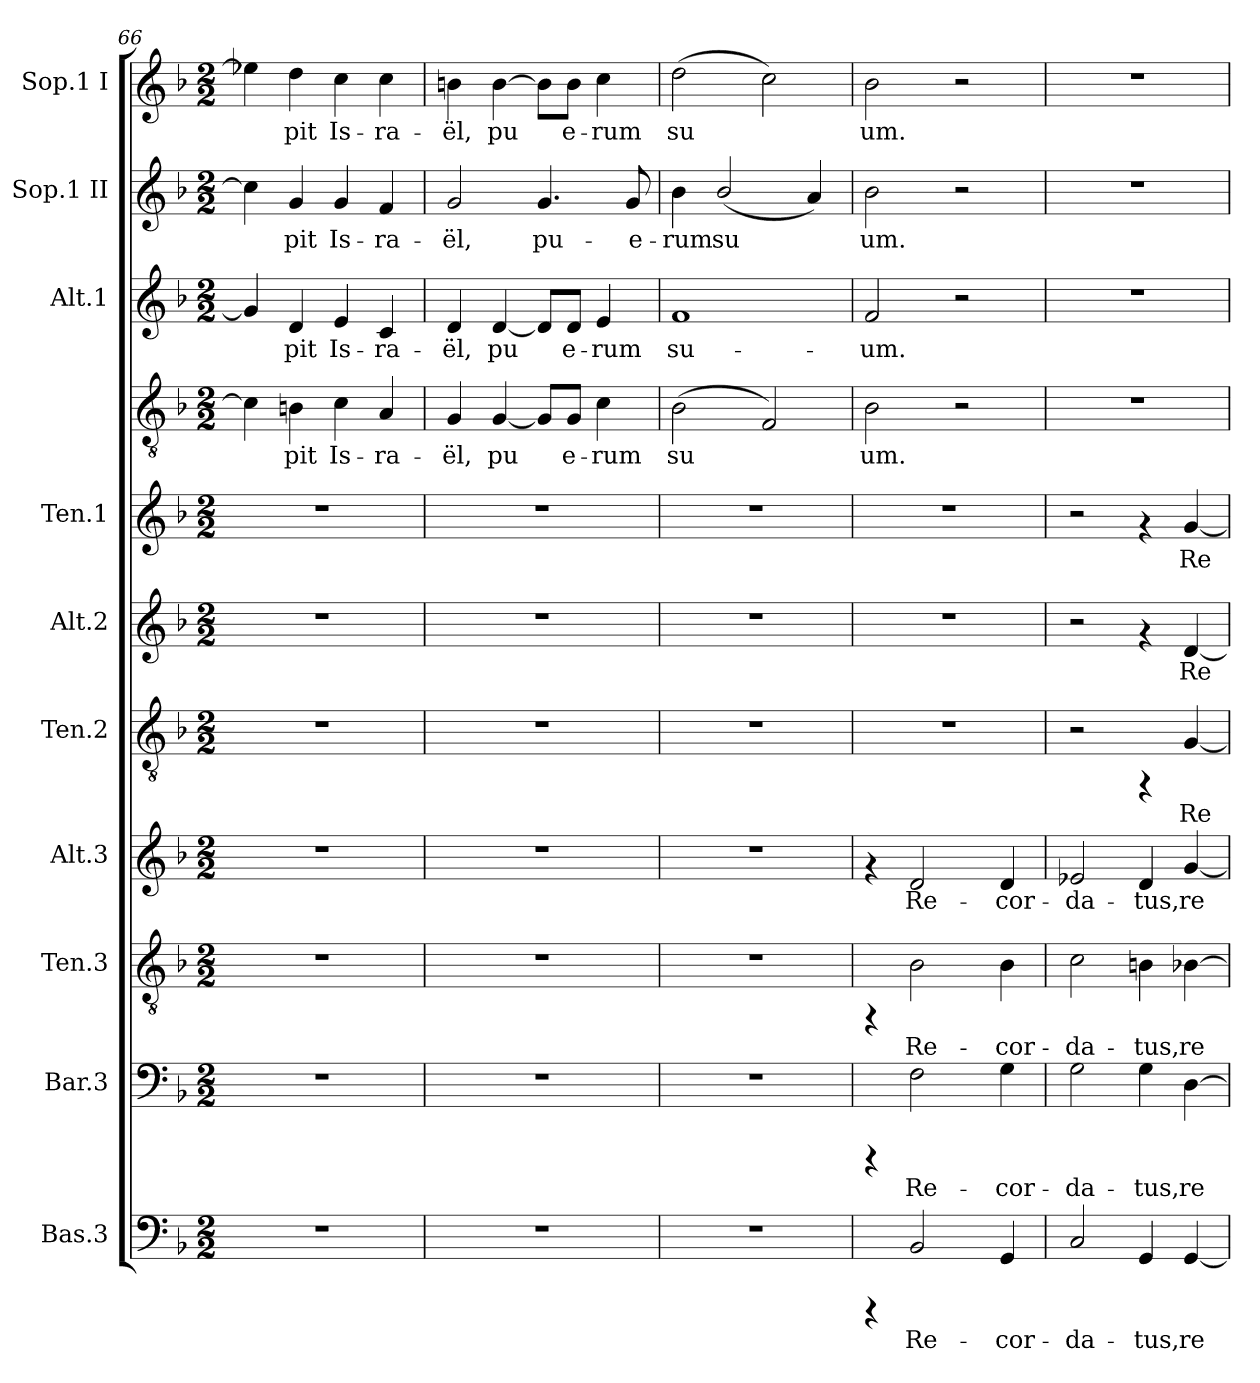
**kern	**text	**kern	**text	**kern	**text	**kern	**text	**kern	**text	**kern	**text	**kern	**text	**kern	**text	**kern	**text	**kern	**text	**kern	**text
*part10	*part10	*part9	*part9	*part8	*part8	*part7	*part7	*part6	*part6	*part5	*part5	*part4	*part4	*part4	*part4	*part3	*part3	*part2	*part2	*part1	*part1
*staff11	*staff11	*staff10	*staff10	*staff9	*staff9	*staff8	*staff8	*staff7	*staff7	*staff6	*staff6	*staff5	*staff5	*staff4	*staff4	*staff3	*staff3	*staff2	*staff2	*staff1	*staff1
*I"Bas.3	*	*I"Bar.3	*	*I"Ten.3	*	*I"Alt.3	*	*I"Ten.2	*	*I"Alt.2	*	*I"Ten.1	*	*	*	*I"Alt.1	*	*I"Sop.1 II	*	*I"Sop.1 I	*
*clefF4	*	*clefF4	*	*clefGv2	*	*clefG2	*	*clefGv2	*	*clefG2	*	*clefG2	*	*clefGv2	*	*clefG2	*	*clefG2	*	*clefG2	*
*k[b-]	*	*k[b-]	*	*k[b-]	*	*k[b-]	*	*k[b-]	*	*k[b-]	*	*k[b-]	*	*k[b-]	*	*k[b-]	*	*k[b-]	*	*k[b-]	*
*F:	*	*F:	*	*F:	*	*F:	*	*F:	*	*F:	*	*F:	*	*F:	*	*F:	*	*F:	*	*F:	*
*M2/2	*	*M2/2	*	*M2/2	*	*M2/2	*	*M2/2	*	*M2/2	*	*M2/2	*	*M2/2	*	*M2/2	*	*M2/2	*	*M2/2	*
=66	=66	=66	=66	=66	=66	=66	=66	=66	=66	=66	=66	=66	=66	=66	=66	=66	=66	=66	=66	=66	=66
!	!	!	!	!	!	!	!	!	!	!	!	!	!	!	!LO:LY:b:cj	!	!LO:LY:b:cj	!	!LO:LY:b:cj	!	!LO:LY:b:cj
1r	.	1r	.	1r	.	1r	.	1r	.	1r	.	1r	.	4c\]	.	4g/]	-	4cc\]	-	4ee-X\]	-
!	!	!	!	!	!	!	!	!	!	!	!	!	!	!	!LO:LY:b:cj	!	!LO:LY:b:cj	!	!LO:LY:b:cj	!	!LO:LY:b:cj
.	.	.	.	.	.	.	.	.	.	.	.	.	.	4Bn\	pit	4d/	pit	4g/	pit	4dd\	pit
!	!	!	!	!	!	!	!	!	!	!	!	!	!	!	!LO:LY:b:cj	!	!LO:LY:b:cj	!	!LO:LY:b:cj	!	!LO:LY:b:cj
.	.	.	.	.	.	.	.	.	.	.	.	.	.	4c\	Is-	4e/	Is-	4g/	Is-	4cc\	Is-
!	!	!	!	!	!	!	!	!	!	!	!	!	!	!	!LO:LY:b:cj	!	!LO:LY:b:cj	!	!LO:LY:b:cj	!	!LO:LY:b:cj
.	.	.	.	.	.	.	.	.	.	.	.	.	.	4A/	-ra-	4c/	-ra-	4f/	-ra-	4cc\	-ra-
=67	=67	=67	=67	=67	=67	=67	=67	=67	=67	=67	=67	=67	=67	=67	=67	=67	=67	=67	=67	=67	=67
!	!	!	!	!	!	!	!	!	!	!	!	!	!	!	!LO:LY:b:cj	!	!LO:LY:b:cj	!	!LO:LY:b:cj	!	!LO:LY:b:cj
1r	.	1r	.	1r	.	1r	.	1r	.	1r	.	1r	.	4G/	-ël,	4d/	-ël,	2g/	-ël,	4bn\	-ël,
!	!	!	!	!	!	!	!	!	!	!	!	!	!	!	!LO:LY:b:cj	!	!LO:LY:b:cj	!	!	!	!LO:LY:b:cj
.	.	.	.	.	.	.	.	.	.	.	.	.	.	[<4G/	pu-	[<4d/	pu-	.	.	[>4b\	pu-
!	!	!	!	!	!	!	!	!	!	!	!	!	!	!	!LO:LY:b:cj	!	!LO:LY:b:cj	!	!LO:LY:b:cj	!	!LO:LY:b:cj
.	.	.	.	.	.	.	.	.	.	.	.	.	.	8G/L]	-	8d/L]	-	4.g/	pu-	8b\L]	-
!	!	!	!	!	!	!	!	!	!	!	!	!	!	!	!LO:LY:b:cj	!	!LO:LY:b:cj	!	!	!	!LO:LY:b:cj
.	.	.	.	.	.	.	.	.	.	.	.	.	.	8G/J	e-	8d/J	e-	.	.	8b\J	e-
!	!	!	!	!	!	!	!	!	!	!	!	!	!	!	!LO:LY:b:cj	!	!LO:LY:b:cj	!	!	!	!LO:LY:b:cj
.	.	.	.	.	.	.	.	.	.	.	.	.	.	4c\	-rum	4e/	-rum	.	.	4cc\	-rum
!	!	!	!	!	!	!	!	!	!	!	!	!	!	!	!	!	!	!	!LO:LY:b:cj	!	!
.	.	.	.	.	.	.	.	.	.	.	.	.	.	.	.	.	.	8g/	-e-	.	.
=68	=68	=68	=68	=68	=68	=68	=68	=68	=68	=68	=68	=68	=68	=68	=68	=68	=68	=68	=68	=68	=68
!	!	!	!	!	!	!	!	!	!	!	!	!	!	!	!LO:LY:b:cj	!	!LO:LY:b:cj	!	!LO:LY:b:cj	!	!LO:LY:b:cj
1r	.	1r	.	1r	.	1r	.	1r	.	1r	.	1r	.	(>2B-\	su-	1f	su-	4b-\	-rum	(>2dd\	su-
!	!	!	!	!	!	!	!	!	!	!	!	!	!	!	!	!	!	!	!LO:LY:b:cj	!	!
.	.	.	.	.	.	.	.	.	.	.	.	.	.	.	.	.	.	(>2b-/	su-	.	.
!	!	!	!	!	!	!	!	!	!	!	!	!	!	!	!LO:LY:b:cj	!	!	!	!	!	!LO:LY:b:cj
.	.	.	.	.	.	.	.	.	.	.	.	.	.	2F/)	--	.	.	.	.	2cc\)	--
!	!	!	!	!	!	!	!	!	!	!	!	!	!	!	!	!	!	!	!LO:LY:b:cj	!	!
.	.	.	.	.	.	.	.	.	.	.	.	.	.	.	.	.	.	4a/)	--	.	.
=69	=69	=69	=69	=69	=69	=69	=69	=69	=69	=69	=69	=69	=69	=69	=69	=69	=69	=69	=69	=69	=69
!	!	!	!	!	!	!	!	!	!	!	!	!	!	!	!LO:LY:b:cj	!	!LO:LY:b:cj	!	!LO:LY:b:cj	!	!LO:LY:b:cj
4rCCC	.	4rCCC	.	4rFF	.	4rf	.	1r	.	1r	.	1r	.	2B-\	-um.	2f/	-um.	2b-\	-um.	2b-\	-um.
!	!LO:LY:b:cj	!	!LO:LY:b:cj	!	!LO:LY:b:cj	!	!LO:LY:b:cj	!	!	!	!	!	!	!	!	!	!	!	!	!	!
2BB-/	Re-	2F\	Re-	2B-\	Re-	2d/	Re-	.	.	.	.	.	.	.	.	.	.	.	.	.	.
.	.	.	.	.	.	.	.	.	.	.	.	.	.	2r	.	2r	.	2r	.	2r	.
!	!LO:LY:b:cj	!	!LO:LY:b:cj	!	!LO:LY:b:cj	!	!LO:LY:b:cj	!	!	!	!	!	!	!	!	!	!	!	!	!	!
4GG/	-cor-	4G\	-cor-	4B-\	-cor-	4d/	-cor-	.	.	.	.	.	.	.	.	.	.	.	.	.	.
=70	=70	=70	=70	=70	=70	=70	=70	=70	=70	=70	=70	=70	=70	=70	=70	=70	=70	=70	=70	=70	=70
!	!LO:LY:b:cj	!	!LO:LY:b:cj	!	!LO:LY:b:cj	!	!LO:LY:b:cj	!	!	!	!	!	!	!	!	!	!	!	!	!	!
2C/	-da-	2G\	-da-	2c\	-da-	2e-X/	-da-	2r	.	2r	.	2r	.	1r	.	1r	.	1r	.	1r	.
!	!LO:LY:b:cj	!	!LO:LY:b:cj	!	!LO:LY:b:cj	!	!LO:LY:b:cj	!	!	!	!	!	!	!	!	!	!	!	!	!	!
4GG/	-tus,	4G\	-tus,	4Bn\	-tus,	4d/	-tus,	4rFF	.	4rf	.	4rf	.	.	.	.	.	.	.	.	.
!	!LO:LY:b:cj	!	!LO:LY:b:cj	!	!LO:LY:b:cj	!	!LO:LY:b:cj	!	!LO:LY:b:cj	!	!LO:LY:b:cj	!	!LO:LY:b:cj	!	!	!	!	!	!	!	!
[<4GG/	re-	[>4D\	re-	[>4B-X\	re-	[<4g/	re-	[<4G/	Re-	[<4d/	Re-	[<4g/	Re-	.	.	.	.	.	.	.	.
=	=	=	=	=	=	=	=	=	=	=	=	=	=	=	=	=	=	=	=	=	=
*-	*-	*-	*-	*-	*-	*-	*-	*-	*-	*-	*-	*-	*-	*-	*-	*-	*-	*-	*-	*-	*-
